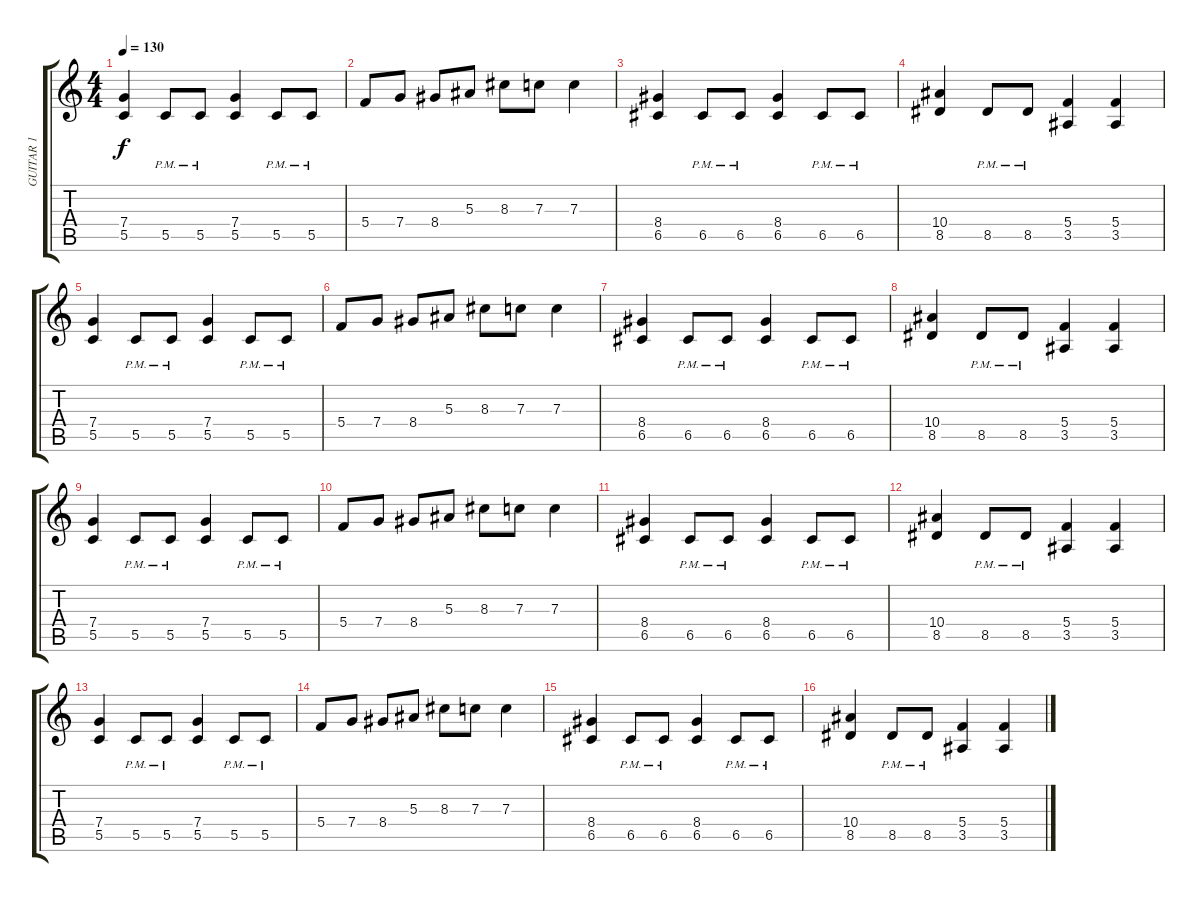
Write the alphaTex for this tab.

\track ("GUITAR 1" "GUITAR 1") {instrument overdrivenguitar}
\staff {score tabs}
\tuning (D4 A3 F3 C3 G2 D2) {hide}
\ts (4 4)
\tempo 130
\clef g2
\ks c
(7.4 5.5).4{dy f} 5.5{pm}.8 5.5{pm}.8 (7.4 5.5).4 5.5{pm}.8 5.5{pm}.8 |
5.4.8 7.4.8 8.4.8 5.3.8 8.3.8 7.3.8 7.3.4 |
(8.4 6.5).4 6.5{pm}.8 6.5{pm}.8 (8.4 6.5).4 6.5{pm}.8 6.5{pm}.8 |
(10.4 8.5).4 8.5{pm}.8 8.5{pm}.8 (5.4 3.5).4 (5.4 3.5).4 |
(7.4 5.5).4 5.5{pm}.8 5.5{pm}.8 (7.4 5.5).4 5.5{pm}.8 5.5{pm}.8 |
5.4.8 7.4.8 8.4.8 5.3.8 8.3.8 7.3.8 7.3.4 |
(8.4 6.5).4 6.5{pm}.8 6.5{pm}.8 (8.4 6.5).4 6.5{pm}.8 6.5{pm}.8 |
(10.4 8.5).4 8.5{pm}.8 8.5{pm}.8 (5.4 3.5).4 (5.4 3.5).4 |
(7.4 5.5).4 5.5{pm}.8 5.5{pm}.8 (7.4 5.5).4 5.5{pm}.8 5.5{pm}.8 |
5.4.8 7.4.8 8.4.8 5.3.8 8.3.8 7.3.8 7.3.4 |
(8.4 6.5).4 6.5{pm}.8 6.5{pm}.8 (8.4 6.5).4 6.5{pm}.8 6.5{pm}.8 |
(10.4 8.5).4 8.5{pm}.8 8.5{pm}.8 (5.4 3.5).4 (5.4 3.5).4{volume 12} |
(7.4 5.5).4 5.5{pm}.8 5.5{pm}.8 (7.4 5.5).4 5.5{pm}.8 5.5{pm}.8 |
5.4.8 7.4.8 8.4.8 5.3.8 8.3.8 7.3.8 7.3.4 |
(8.4 6.5).4 6.5{pm}.8 6.5{pm}.8 (8.4 6.5).4{volume 8} 6.5{pm}.8 6.5{pm}.8 |
(10.4 8.5).4 8.5{pm}.8 8.5{pm}.8 (5.4 3.5).4 (5.4 3.5).4
